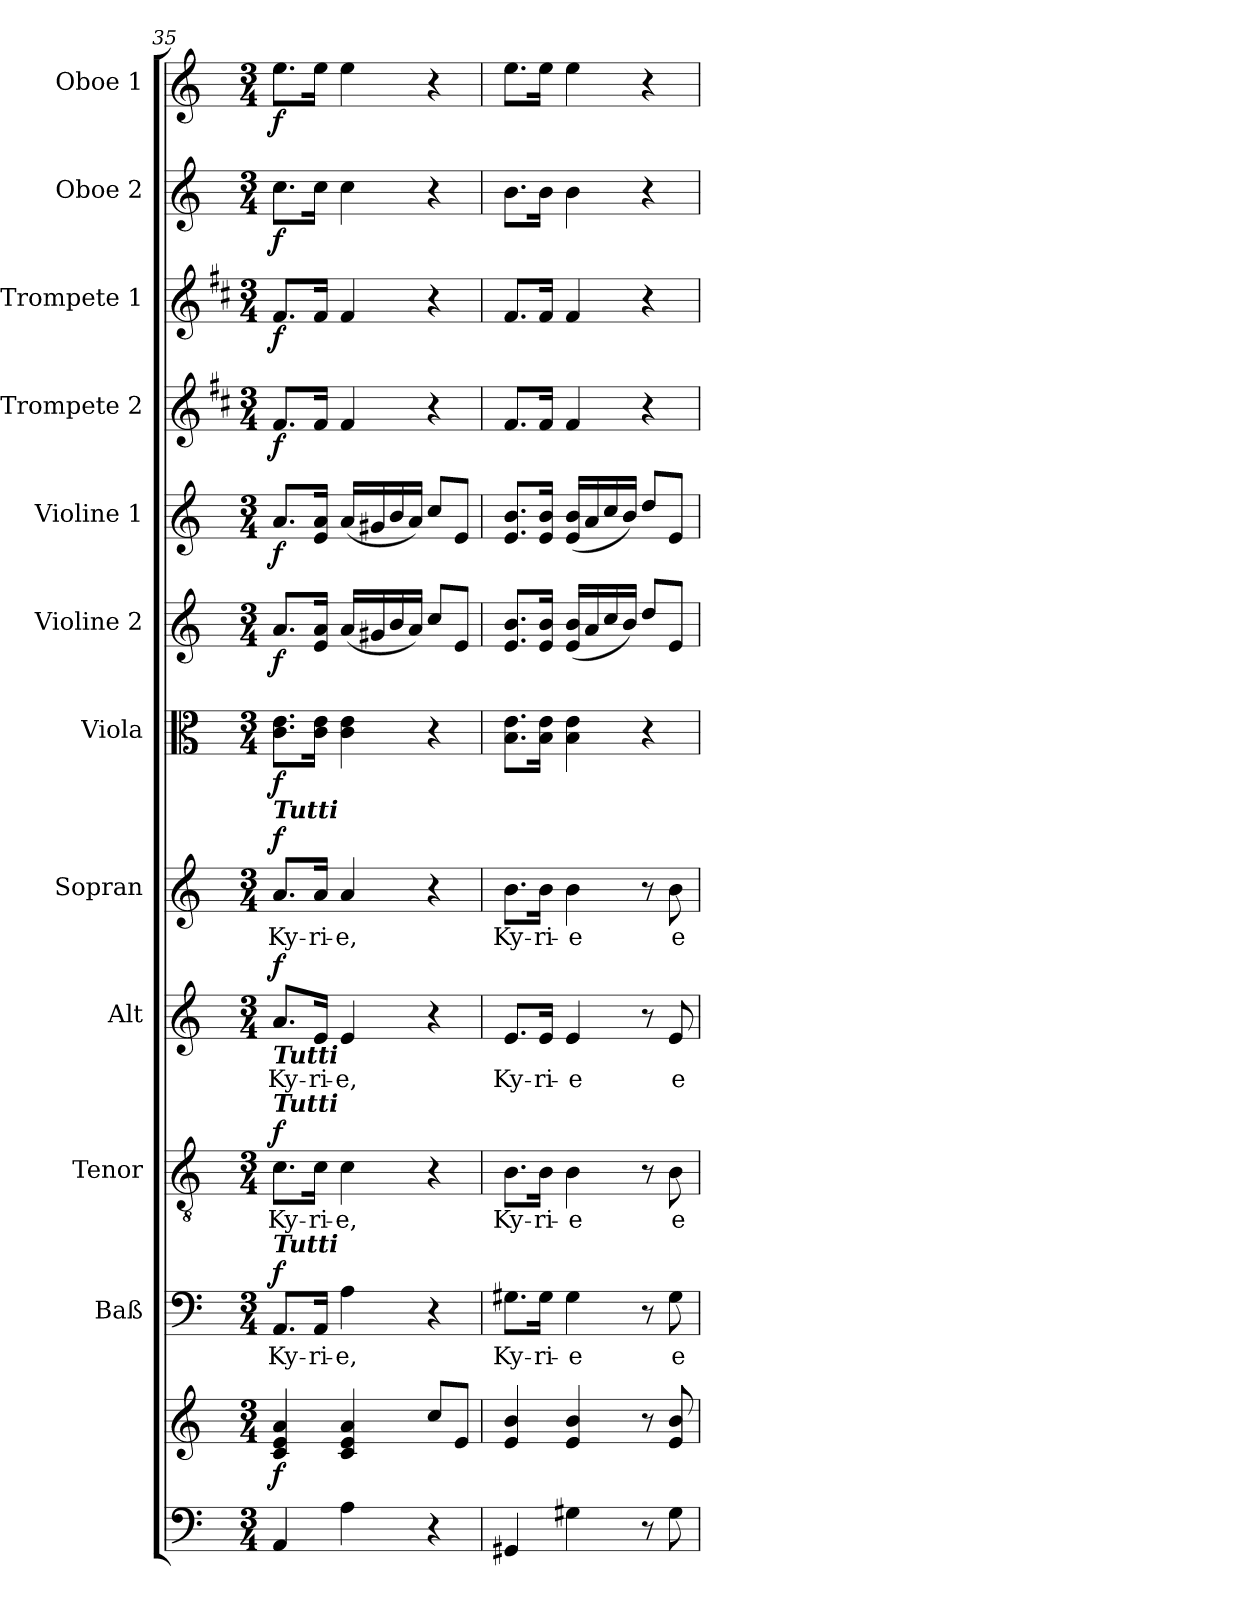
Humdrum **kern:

**kern	**kern	**dynam	**kern	**text	**dynam	**kern	**text	**dynam	**kern	**text	**dynam	**kern	**text	**dynam	**kern	**dynam	**kern	**dynam	**kern	**dynam	**kern	**dynam	**kern	**dynam	**kern	**dynam	**kern	**dynam
*part12	*part12	*part12	*part11	*part11	*part11	*part10	*part10	*part10	*part9	*part9	*part9	*part8	*part8	*part8	*part7	*part7	*part6	*part6	*part5	*part5	*part4	*part4	*part3	*part3	*part2	*part2	*part1	*part1
*staff13	*staff12	*staff12/13	*staff11	*staff11	*staff11	*staff10	*staff10	*staff10	*staff9	*staff9	*staff9	*staff8	*staff8	*staff8	*staff7	*staff7	*staff6	*staff6	*staff5	*staff5	*staff4	*staff4	*staff3	*staff3	*staff2	*staff2	*staff1	*staff1
*	*	*	*I"Baß	*	*	*I"Tenor	*	*	*I"Alt	*	*	*I"Sopran	*	*	*I"Viola	*	*I"Violine 2	*	*I"Violine 1	*	*I"Trompete 2	*	*I"Trompete 1	*	*I"Oboe 2	*	*I"Oboe 1	*
*	*	*	*I'Baß	*	*	*I'Ten	*	*	*I'Alt	*	*	*I'Sop	*	*	*I'Vla.	*	*I'Vln. 2	*	*I'Vln. 1	*	*I'Trp. 2	*	*I'Trp. 1	*	*I'Ob. 2	*	*I'Ob. 1	*
*clefF4	*clefG2	*	*clefF4	*	*	*clefGv2	*	*	*clefG2	*	*	*clefG2	*	*	*clefC3	*	*clefG2	*	*clefG2	*	*clefG2	*	*clefG2	*	*clefG2	*	*clefG2	*
*	*	*	*	*	*	*	*	*	*	*	*	*	*	*	*	*	*	*	*	*	*ITrd1c2	*	*ITrd1c2	*	*	*	*	*
*k[]	*k[]	*	*k[]	*	*	*k[]	*	*	*k[]	*	*	*k[]	*	*	*k[]	*	*k[]	*	*k[]	*	*k[]	*	*k[]	*	*k[]	*	*k[]	*
*C:	*C:	*	*C:	*	*	*C:	*	*	*C:	*	*	*C:	*	*	*C:	*	*C:	*	*C:	*	*C:	*	*C:	*	*C:	*	*C:	*
*M3/4	*M3/4	*	*M3/4	*	*	*M3/4	*	*	*M3/4	*	*	*M3/4	*	*	*M3/4	*	*M3/4	*	*M3/4	*	*M3/4	*	*M3/4	*	*M3/4	*	*M3/4	*
=35	=35	=35	=35	=35	=35	=35	=35	=35	=35	=35	=35	=35	=35	=35	=35	=35	=35	=35	=35	=35	=35	=35	=35	=35	=35	=35	=35	=35
!	!	!	!	!	!	!	!	!	!	!	!	!LO:TX:a:Bi:t=Tutti	!	!	!	!	!	!	!	!	!	!	!	!	!	!	!	!
!	!	!	!	!	!	!	!	!	!LO:TX:b:Bi:t=Tutti	!	!	!	!	!	!	!	!	!	!	!	!	!	!	!	!	!	!	!
!	!	!	!	!	!	!LO:TX:a:Bi:t=Tutti	!	!	!	!	!	!	!	!	!	!	!	!	!	!	!	!	!	!	!	!	!	!
!	!	!	!LO:TX:a:Bi:t=Tutti	!	!	!	!	!	!	!	!	!	!	!	!	!	!	!	!	!	!	!	!	!	!	!	!	!
!	!	!LO:DY:b	!	!LO:LY:b	!LO:DY:a	!	!LO:LY:b	!LO:DY:a	!	!LO:LY:b	!LO:DY:a	!	!LO:LY:b	!LO:DY:a	!	!LO:DY:b	!	!LO:DY:b	!	!LO:DY:b	!	!LO:DY:b	!	!LO:DY:b	!	!LO:DY:b	!	!LO:DY:b
4AA/	4c/ 4e/ 4a/	f	8.AA/L	Ky-	f	8.c\L	Ky-	f	8.a/L	Ky-	f	8.a/L	Ky-	f	8.c\ 8.e\L	f	8.a/L	f	8.a/L	f	8.e/L	f	8.e/L	f	8.cc\L	f	8.ee\L	f
!	!	!	!	!LO:LY:b	!	!	!LO:LY:b	!	!	!LO:LY:b	!	!	!LO:LY:b	!	!	!	!	!	!	!	!	!	!	!	!	!	!	!
.	.	.	16AA/Jk	-ri-	.	16c\Jk	-ri-	.	16e/Jk	-ri-	.	16a/Jk	-ri-	.	16c\ 16e\Jk	.	16e/ 16a/Jk	.	16e/ 16a/Jk	.	16e/Jk	.	16e/Jk	.	16cc\Jk	.	16ee\Jk	.
!	!	!	!	!LO:LY:b	!	!	!LO:LY:b	!	!	!LO:LY:b	!	!	!LO:LY:b	!	!	!	!	!	!	!	!	!	!	!	!	!	!	!
4A\	4c/ 4e/ 4a/	.	4A\	-e,	.	4c\	-e,	.	4e/	-e,	.	4a/	-e,	.	4c\ 4e\	.	(<16a/LL	.	(<16a/LL	.	4e/	.	4e/	.	4cc\	.	4ee\	.
.	.	.	.	.	.	.	.	.	.	.	.	.	.	.	.	.	16g#X/	.	16g#X/	.	.	.	.	.	.	.	.	.
.	.	.	.	.	.	.	.	.	.	.	.	.	.	.	.	.	16b/	.	16b/	.	.	.	.	.	.	.	.	.
.	.	.	.	.	.	.	.	.	.	.	.	.	.	.	.	.	16a/JJ)	.	16a/JJ)	.	.	.	.	.	.	.	.	.
4r	8cc/L	.	4r	.	.	4r	.	.	4r	.	.	4r	.	.	4r	.	8cc/L	.	8cc/L	.	4r	.	4r	.	4r	.	4r	.
.	8e/J	.	.	.	.	.	.	.	.	.	.	.	.	.	.	.	8e/J	.	8e/J	.	.	.	.	.	.	.	.	.
!!LO:PB:g=z
=36	=36	=36	=36	=36	=36	=36	=36	=36	=36	=36	=36	=36	=36	=36	=36	=36	=36	=36	=36	=36	=36	=36	=36	=36	=36	=36	=36	=36
!	!	!	!	!LO:LY:b	!	!	!LO:LY:b	!	!	!LO:LY:b	!	!	!LO:LY:b	!	!	!	!	!	!	!	!	!	!	!	!	!	!	!
4GG#X/	4e/ 4b/	.	8.G#X\L	Ky-	.	8.B\L	Ky-	.	8.e/L	Ky-	.	8.b\L	Ky-	.	8.B\ 8.e\L	.	8.e/ 8.b/L	.	8.e/ 8.b/L	.	8.e/L	.	8.e/L	.	8.b\L	.	8.ee\L	.
!	!	!	!	!LO:LY:b	!	!	!LO:LY:b	!	!	!LO:LY:b	!	!	!LO:LY:b	!	!	!	!	!	!	!	!	!	!	!	!	!	!	!
.	.	.	16G#\Jk	-ri-	.	16B\Jk	-ri-	.	16e/Jk	-ri-	.	16b\Jk	-ri-	.	16B\ 16e\Jk	.	16e/ 16b/Jk	.	16e/ 16b/Jk	.	16e/Jk	.	16e/Jk	.	16b\Jk	.	16ee\Jk	.
!	!	!	!	!LO:LY:b	!	!	!LO:LY:b	!	!	!LO:LY:b	!	!	!LO:LY:b	!	!	!	!	!	!	!	!	!	!	!	!	!	!	!
4G#X\	4e/ 4b/	.	4G#\	-e	.	4B\	-e	.	4e/	-e	.	4b\	-e	.	4B\ 4e\	.	(<16e/ 16b/LL	.	(<16e/ 16b/LL	.	4e/	.	4e/	.	4b\	.	4ee\	.
.	.	.	.	.	.	.	.	.	.	.	.	.	.	.	.	.	16a/	.	16a/	.	.	.	.	.	.	.	.	.
.	.	.	.	.	.	.	.	.	.	.	.	.	.	.	.	.	16cc/	.	16cc/	.	.	.	.	.	.	.	.	.
.	.	.	.	.	.	.	.	.	.	.	.	.	.	.	.	.	16b/JJ)	.	16b/JJ)	.	.	.	.	.	.	.	.	.
8r	8r	.	8r	.	.	8r	.	.	8r	.	.	8r	.	.	4r	.	8dd/L	.	8dd/L	.	4r	.	4r	.	4r	.	4r	.
!	!	!	!	!LO:LY:b	!	!	!LO:LY:b	!	!	!LO:LY:b	!	!	!LO:LY:b	!	!	!	!	!	!	!	!	!	!	!	!	!	!	!
8G#\	8e/ 8b/	.	8G#\	e-	.	8B\	e-	.	8e/	e-	.	8b\	e-	.	.	.	8e/J	.	8e/J	.	.	.	.	.	.	.	.	.
=	=	=	=	=	=	=	=	=	=	=	=	=	=	=	=	=	=	=	=	=	=	=	=	=	=	=	=	=
*-	*-	*-	*-	*-	*-	*-	*-	*-	*-	*-	*-	*-	*-	*-	*-	*-	*-	*-	*-	*-	*-	*-	*-	*-	*-	*-	*-	*-
